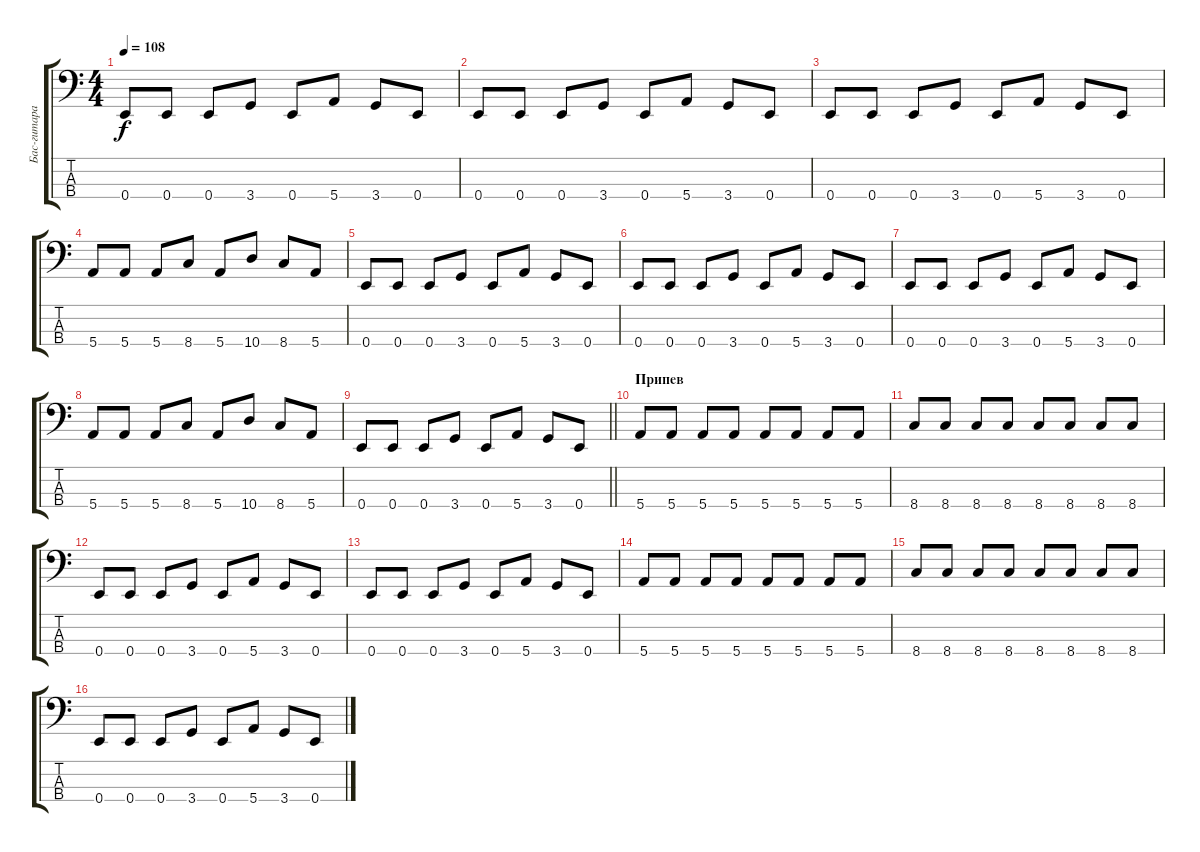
\track ("Бас-гитара" "Бас-гитара") {instrument electricbasspick}
\staff {score tabs}
\tuning (G2 D2 A1 E1) {hide}
\ts (4 4)
\tempo 108
\clef f4
\ks c
0.4.8{dy f} 0.4.8 0.4.8 3.4.8 0.4.8 5.4.8 3.4.8 0.4.8 |
0.4.8 0.4.8 0.4.8 3.4.8 0.4.8 5.4.8 3.4.8 0.4.8 |
0.4.8 0.4.8 0.4.8 3.4.8 0.4.8 5.4.8 3.4.8 0.4.8 |
5.4.8 5.4.8 5.4.8 8.4.8 5.4.8 10.4.8 8.4.8 5.4.8 |
0.4.8 0.4.8 0.4.8 3.4.8 0.4.8 5.4.8 3.4.8 0.4.8 |
0.4.8 0.4.8 0.4.8 3.4.8 0.4.8 5.4.8 3.4.8 0.4.8 |
0.4.8 0.4.8 0.4.8 3.4.8 0.4.8 5.4.8 3.4.8 0.4.8 |
5.4.8 5.4.8 5.4.8 8.4.8 5.4.8 10.4.8 8.4.8 5.4.8 |
\barLineRight lightlight
0.4.8 0.4.8 0.4.8 3.4.8 0.4.8 5.4.8 3.4.8 0.4.8 |
\section ("" "Припев")
5.4.8 5.4.8 5.4.8 5.4.8 5.4.8 5.4.8 5.4.8 5.4.8 |
8.4.8 8.4.8 8.4.8 8.4.8 8.4.8 8.4.8 8.4.8 8.4.8 |
0.4.8 0.4.8 0.4.8 3.4.8 0.4.8 5.4.8 3.4.8 0.4.8 |
0.4.8 0.4.8 0.4.8 3.4.8 0.4.8 5.4.8 3.4.8 0.4.8 |
5.4.8 5.4.8 5.4.8 5.4.8 5.4.8 5.4.8 5.4.8 5.4.8 |
8.4.8 8.4.8 8.4.8 8.4.8 8.4.8 8.4.8 8.4.8 8.4.8 |
0.4.8 0.4.8 0.4.8 3.4.8 0.4.8 5.4.8 3.4.8 0.4.8
